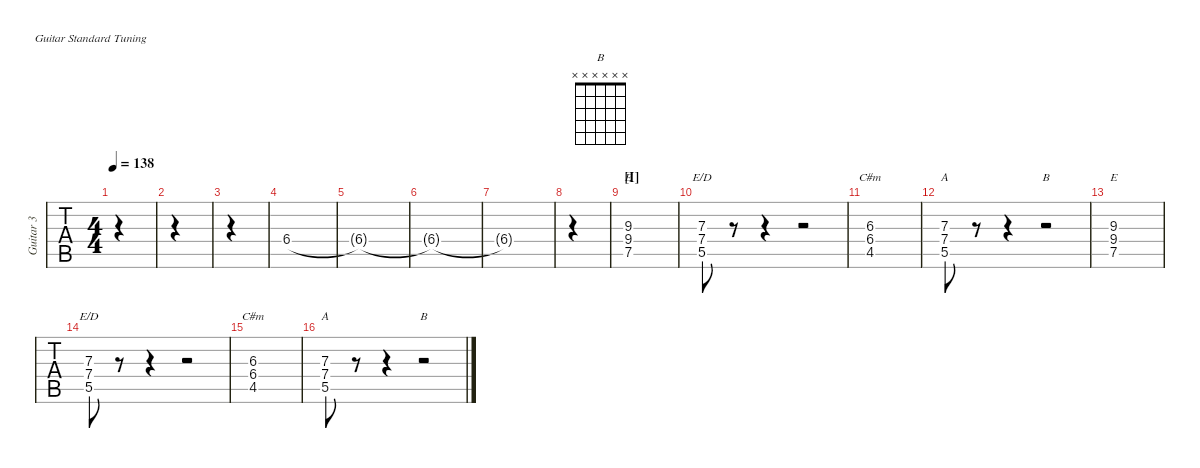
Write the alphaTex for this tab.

\defaultSystemsLayout 4
\hideDynamics
\bracketExtendMode nobrackets
\track ("Guitar 3" "Guitar 3") {defaultSystemsLayout 4 instrument distortionguitar}
\staff {tabs}
\tuning (E4 B3 G3 D3 A2 E2)
\chord ("E" x x 9 9 7 x) {firstfret 7 showdiagram false showfingering false}
\chord ("E/D" x x 7 7 5 x) {firstfret 5 showdiagram false showfingering false}
\chord ("C#m" x x 6 6 4 x) {firstfret 4 showdiagram false showfingering false}
\chord ("A" x x 7 7 5 x) {firstfret 5 showdiagram false showfingering false}
\chord ("B" x x x x x x)
\ts (4 4)
\tempo 138
\clef g2
\ks c
|
|
|
6.4{acc #}.1 |
6.4{t acc #}.1 |
6.4{t acc #}.1 |
6.4{t acc #}.1 |
|
\section ("I" "")
(9.3 9.4 7.5).1{ch "E"} |
(5.5{st} 7.4{st} 7.3{st}).8{ch "E/D"} r.8 r.4 r.2 |
(6.3{acc #} 6.4{acc #} 4.5{acc #}).1{ch "C#m"} |
(5.5{st} 7.4{st} 7.3{st}).8{ch "A"} r.8 r.4 r.2{ch "B"} |
(9.3 9.4 7.5).1{ch "E"} |
(5.5{st} 7.4{st} 7.3{st}).8{ch "E/D"} r.8 r.4 r.2 |
(6.3{acc #} 6.4{acc #} 4.5{acc #}).1{ch "C#m"} |
(5.5{st} 7.4{st} 7.3{st}).8{ch "A"} r.8 r.4 r.2{ch "B"}
